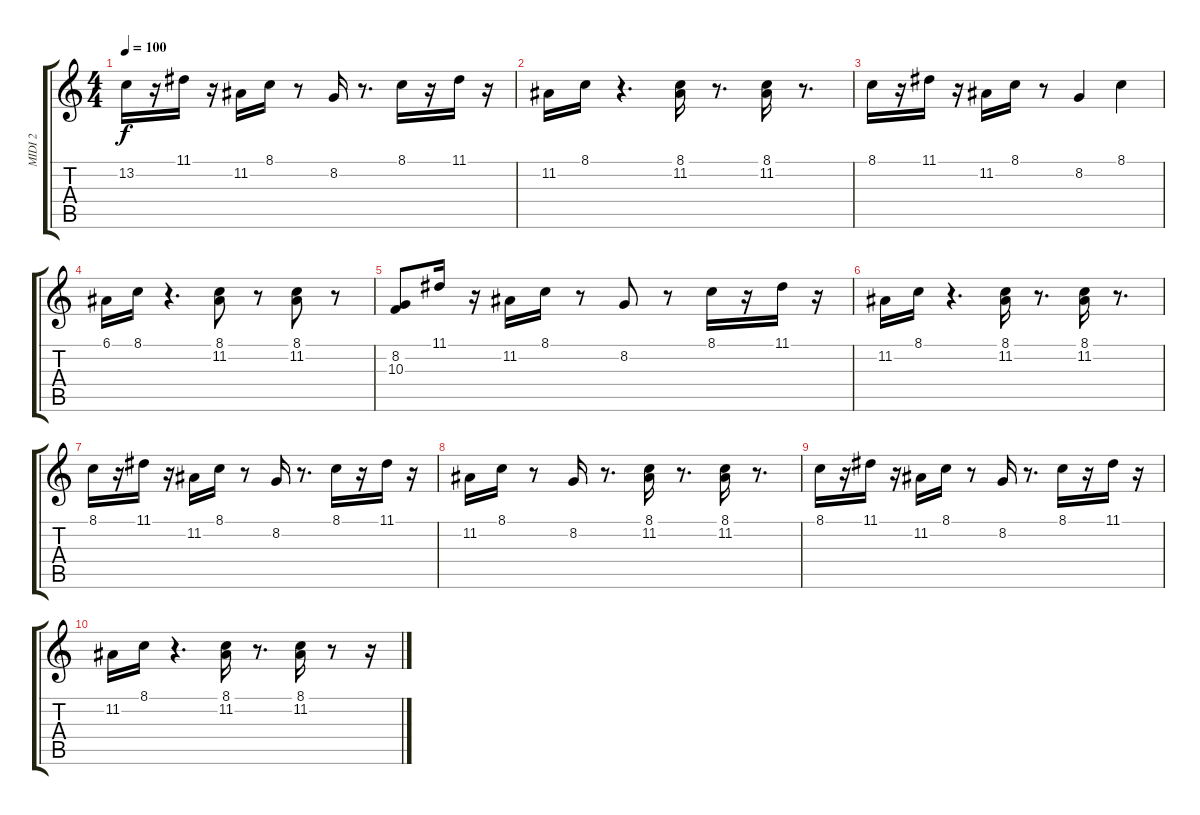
\track ("MIDI 2" "MIDI 2") {instrument steeldrums}
\staff {score tabs}
\tuning (E4 B3 G3 D3 A2 E2) {hide}
\ts (4 4)
\tempo 100
\clef g2
\ks c
13.2.16{dy f instrument steeldrums} r.16 11.1.16 r.16 11.2.16 8.1.16 r.8 8.2.16 r.8{d} 8.1.16 r.16 11.1.16 r.16 |
11.2.16 8.1.16 r.4{d} (8.1 11.2).16 r.8{d} (8.1 11.2).16 r.8{d} |
8.1.16 r.16 11.1.16 r.16 11.2.16 8.1.16 r.8 8.2.4 8.1.4 |
6.1.16 8.1.16 r.4{d} (8.1 11.2).8 r.8 (8.1 11.2).8 r.8 |
(8.2 10.3).8 11.1.16 r.16 11.2.16 8.1.16 r.8 8.2.8 r.8 8.1.16 r.16 11.1.16 r.16 |
11.2.16 8.1.16 r.4{d} (8.1 11.2).16 r.8{d} (8.1 11.2).16 r.8{d} |
8.1.16 r.16 11.1.16 r.16 11.2.16 8.1.16 r.8 8.2.16 r.8{d} 8.1.16 r.16 11.1.16 r.16 |
11.2.16 8.1.16 r.8 8.2.16 r.8{d} (8.1 11.2).16 r.8{d} (8.1 11.2).16 r.8{d} |
8.1.16{volume 10} r.16 11.1.16{volume 9} r.16 11.2.16{volume 9} 8.1.16{volume 8} r.8 8.2.16{volume 8} r.8{d} 8.1.16{volume 6} r.16 11.1.16{volume 6} r.16 |
11.2.16{volume 5} 8.1.16{volume 5} r.4{d} (8.1 11.2).16{volume 2} r.8{d} (8.1 11.2).16{volume 1} r.8 r.16
